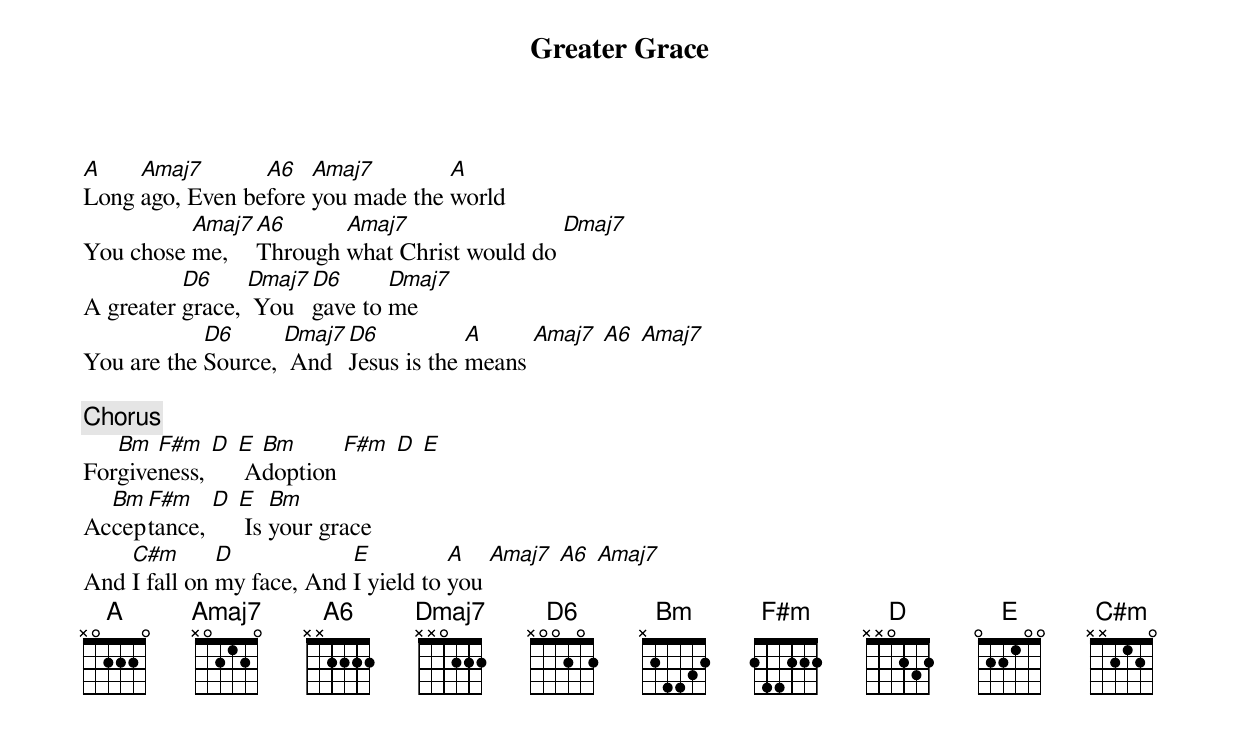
{Title: Greater Grace}
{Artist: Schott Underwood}

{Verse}
[A]Long [Amaj7]ago, Even be[A6]fore [Amaj7]you made the [A]world
You chose [Amaj7]me, [A6]Through [Amaj7]what Christ would do [Dmaj7]
A greater [D6]grace, [Dmaj7] You [D6]gave to [Dmaj7]me
You are the [D6]Source, [Dmaj7] And [D6]Jesus is the [A]means [Amaj7] [A6] [Amaj7]

{Chorus}
For[Bm]give[F#m]ness, [D] [E] A[Bm]doption [F#m] [D] [E]
Ac[Bm]cep[F#m]tance, [D] [E] Is [Bm]your grace
And [C#m]I fall on [D]my face, And [E]I yield to [A]you [Amaj7] [A6] [Amaj7]
